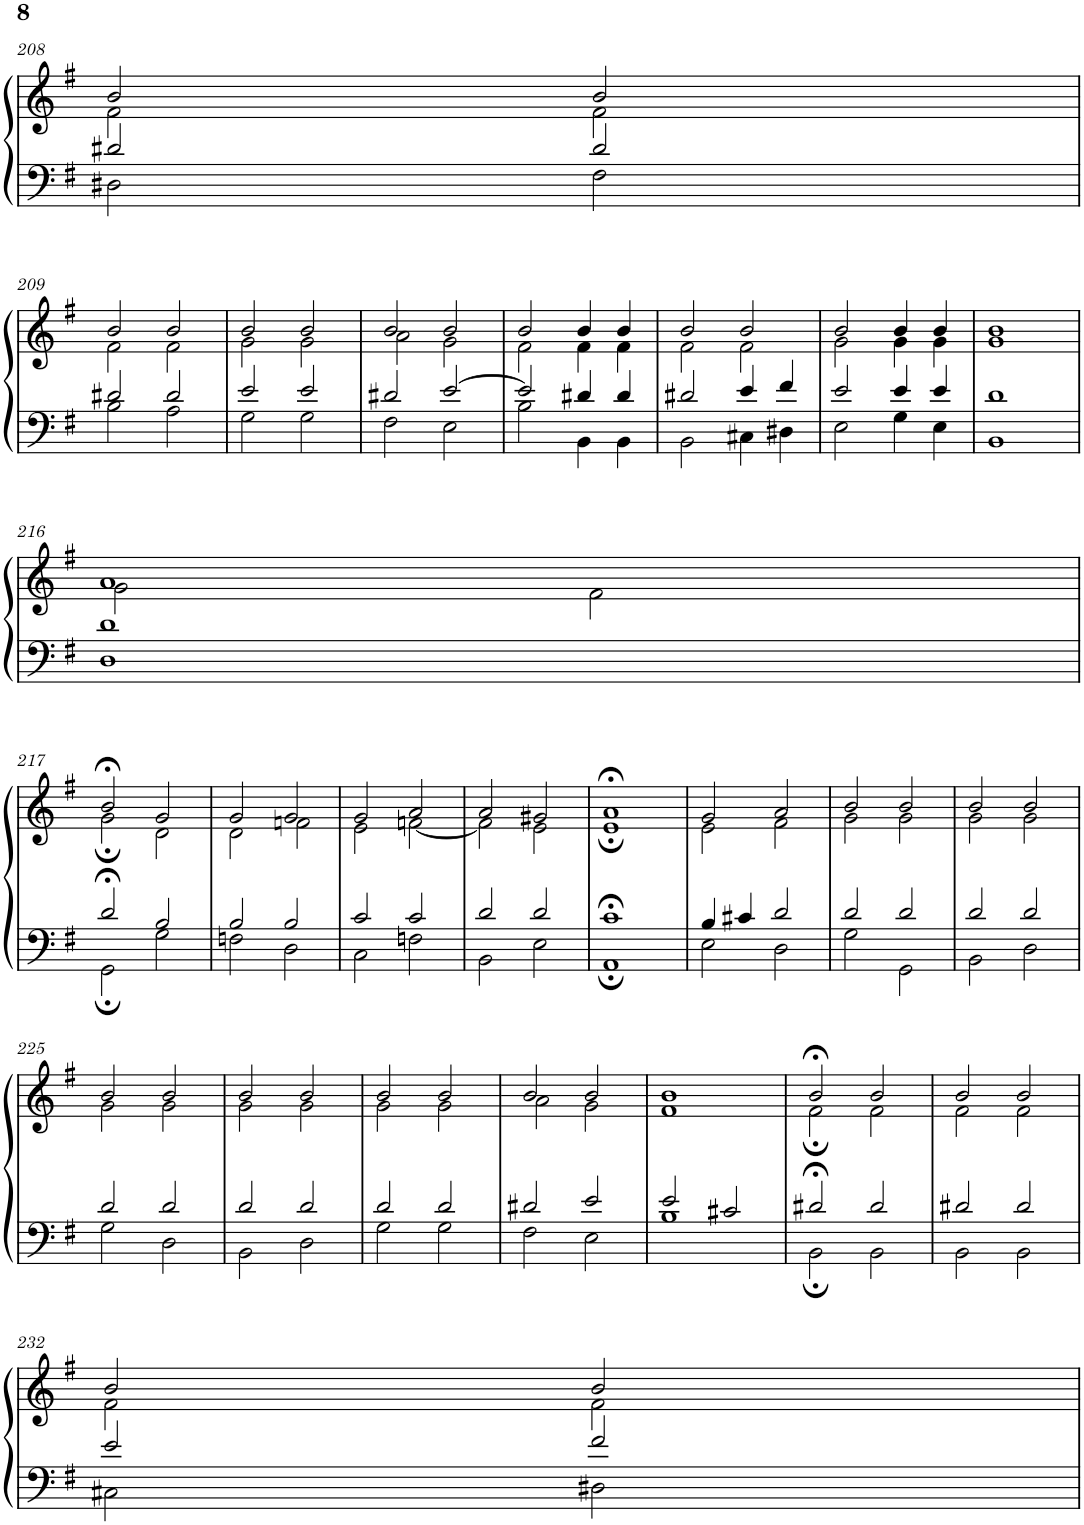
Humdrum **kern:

**kern	**kern
*part1	*part1
*staff2	*staff1
*I"Piano	*
*I'Pno.	*
!!LO:PB:g=z
*clefF4	*clefG2
*k[f#]	*k[f#]
*M4/4	*M4/4
*met(c)	*met(c)
=208	=208
*^	*^
2d#X/	2D#X\	2b/	2f#\
2d#/	2F#\	2b/	2f#\
!!LO:LB:g=z	!!
=209	=209	=209	=209
2d#X/	2B\	2b/	2f#\
2d#/	2A\	2b/	2f#\
=210	=210	=210	=210
2e/	2G\	2b/	2g\
2e/	2G\	2b/	2g\
=211	=211	=211	=211
2d#X/	2F#\	2b/	2a\
[2e/	2E\	2b/	2g\
=212	=212	=212	=212
2e/]	2B\	2b/	2f#\
4d#X/	4BB\	4b/	4f#\
4d#/	4BB\	4b/	4f#\
=213	=213	=213	=213
2d#X/	2BB\	2b/	2f#\
4e/	4C#X\	2b/	2f#\
4f#/	4D#X\	.	.
=214	=214	=214	=214
2e/	2E\	2b/	2g\
4e/	4G\	4b/	4g\
4e/	4E\	4b/	4g\
=215	=215	=215	=215
1d	1BB	1b	1g
!!LO:LB:g=z	!!
=216	=216	=216	=216
1d	1D	1a	2g\
.	.	.	2f#\
!!LO:LB:g=z	!!
=217	=217	=217	=217
2d;</	2GG;\	2b;</	2g;\
2B/	2G\	2g/	2d\
=218	=218	=218	=218
2B/	2Fn\	2g/	2d\
2B/	2D\	2g/	2fn\
=219	=219	=219	=219
2c/	2C\	2g/	2e\
2c/	2Fn\	2a/	[2fn\
=220	=220	=220	=220
2d/	2BB\	2a/	2f\]
2d/	2E\	2g#X/	2e\
=221	=221	=221	=221
1c;<	1AA;	1a;<	1e;
=222	=222	=222	=222
4B/	2E\	2g/	2e\
4c#X/	.	.	.
2d/	2D\	2a/	2f#\
=223	=223	=223	=223
2d/	2G\	2b/	2g\
2d/	2GG\	2b/	2g\
=224	=224	=224	=224
2d/	2BB\	2b/	2g\
2d/	2D\	2b/	2g\
!!LO:LB:g=z	!!
=225	=225	=225	=225
2d/	2G\	2b/	2g\
2d/	2D\	2b/	2g\
=226	=226	=226	=226
2d/	2BB\	2b/	2g\
2d/	2D\	2b/	2g\
=227	=227	=227	=227
2d/	2G\	2b/	2g\
2d/	2G\	2b/	2g\
=228	=228	=228	=228
2d#X/	2F#\	2b/	2a\
2e/	2E\	2b/	2g\
=229	=229	=229	=229
2e/	1B	1b	1f#
2c#X/	.	.	.
=230	=230	=230	=230
2d#X;</	2BB;\	2b;</	2f#;\
2d#/	2BB\	2b/	2f#\
=231	=231	=231	=231
2d#X/	2BB\	2b/	2f#\
2d#/	2BB\	2b/	2f#\
!!LO:LB:g=z	!!
=232	=232	=232	=232
2e/	2C#X\	2b/	2f#\
2f#/	2D#X\	2b/	2f#\
*v	*v	*	*
*	*v	*v
=	=
*-	*-
